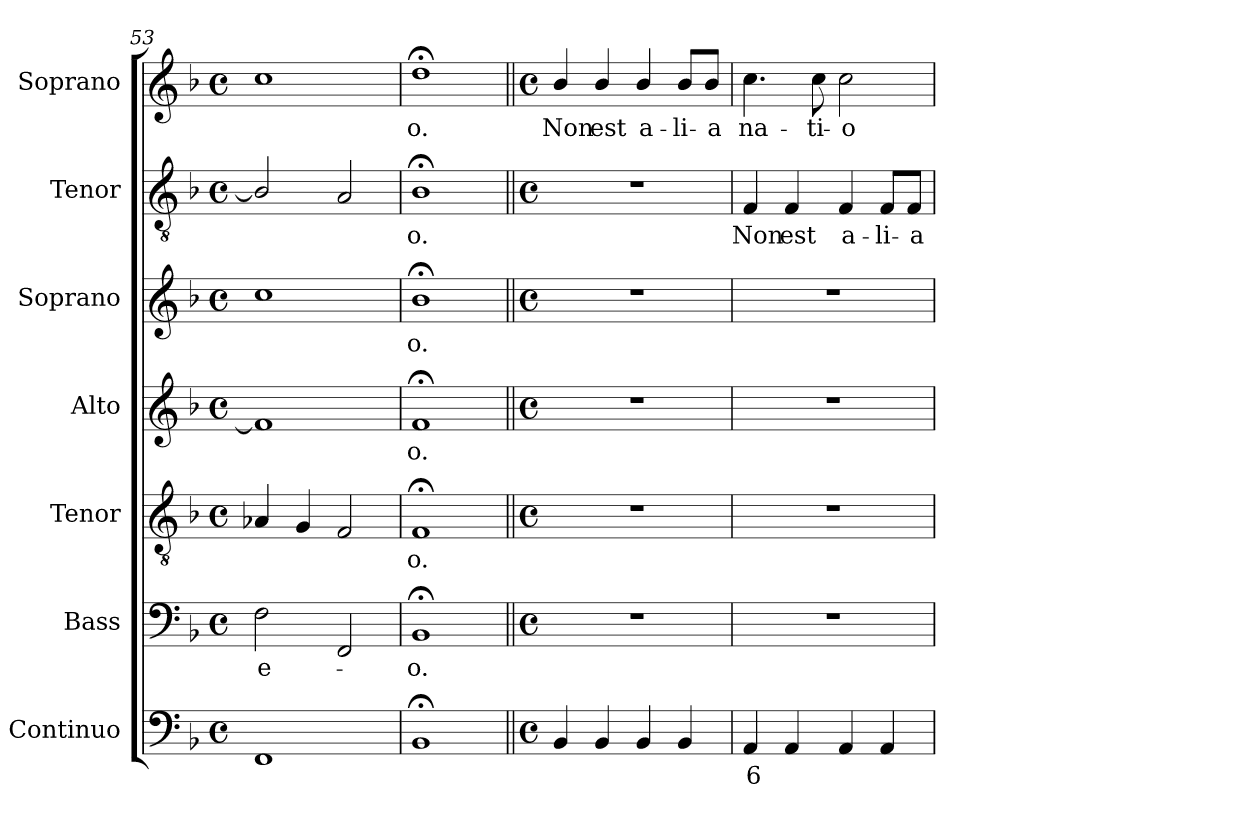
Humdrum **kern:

**kern	**text	**kern	**text	**kern	**text	**kern	**text	**kern	**text	**kern	**text	**kern	**text
*part7	*part7	*part6	*part6	*part5	*part5	*part4	*part4	*part3	*part3	*part2	*part2	*part1	*part1
*staff7	*staff7	*staff6	*staff6	*staff5	*staff5	*staff4	*staff4	*staff3	*staff3	*staff2	*staff2	*staff1	*staff1
*I"Continuo	*	*I"Bass	*	*I"Tenor	*	*I"Alto	*	*I"Soprano	*	*I"Tenor	*	*I"Soprano	*
*I'Cont.	*	*I'B.	*	*I'T.	*	*I'A.	*	*I'S.	*	*I'T.	*	*I'S.	*
*clefF4	*	*clefF4	*	*clefGv2	*	*clefG2	*	*clefG2	*	*clefGv2	*	*clefG2	*
*	*	*	*	*ITrd7c12	*	*	*	*	*	*ITrd7c12	*	*	*
*k[b-]	*	*k[b-]	*	*k[b-]	*	*k[b-]	*	*k[b-]	*	*k[b-]	*	*k[b-]	*
*F:	*	*F:	*	*F:	*	*F:	*	*F:	*	*F:	*	*F:	*
*M4/4	*	*M4/4	*	*M4/4	*	*M4/4	*	*M4/4	*	*M4/4	*	*M4/4	*
*met(c)	*	*met(c)	*	*met(c)	*	*met(c)	*	*met(c)	*	*met(c)	*	*met(c)	*
=53	=53	=53	=53	=53	=53	=53	=53	=53	=53	=53	=53	=53	=53
!	!	!	!LO:LY:b:color=#000000	!	!	!	!	!	!	!	!	!	!
1FFi	.	2Fi\	e-	4AA-Xi/	.	1fi]	.	1cci	.	2BB-i/]	.	1cci	.
.	.	.	.	4GGi/	.	.	.	.	.	.	.	.	.
.	.	2FFi/	.	2FFi/	.	.	.	.	.	2AAi/	.	.	.
=54	=54	=54	=54	=54	=54	=54	=54	=54	=54	=54	=54	=54	=54
!	!	!	!LO:LY:b:color=#000000	!	!	!	!	!	!	!	!	!	!
!	!	!	!	!	!LO:LY:b:color=#000000	!	!	!	!	!	!	!	!
!	!	!	!	!	!	!	!LO:LY:b:color=#000000	!	!	!	!	!	!
!	!	!	!	!	!	!	!	!	!LO:LY:b:color=#000000	!	!	!	!
!	!	!	!	!	!	!	!	!	!	!	!LO:LY:b:color=#000000	!	!
!	!	!	!	!	!	!	!	!	!	!	!	!	!LO:LY:b:color=#000000
1BB-;i	.	1BB-;i	-o.	1FF;i	-o.	1f;i	-o.	1b-;i	-o.	1BB-;i	-o.	1dd;i	-o.
!!LO:PB:g=z
=55||	=55||	=55||	=55||	=55||	=55||	=55||	=55||	=55||	=55||	=55||	=55||	=55||	=55||
*M4/4	*	*M4/4	*	*M4/4	*	*M4/4	*	*M4/4	*	*M4/4	*	*M4/4	*
*met(c)	*	*met(c)	*	*met(c)	*	*met(c)	*	*met(c)	*	*met(c)	*	*met(c)	*
!	!	!	!	!	!	!	!	!	!	!	!	!	!LO:LY:b:color=#000000
4BB-i/	.	1r	.	1r	.	1r	.	1r	.	1r	.	4b-i/	Non
!	!	!	!	!	!	!	!	!	!	!	!	!	!LO:LY:b:color=#000000
4BB-i/	.	.	.	.	.	.	.	.	.	.	.	4b-i/	est
!	!	!	!	!	!	!	!	!	!	!	!	!	!LO:LY:b:color=#000000
4BB-i/	.	.	.	.	.	.	.	.	.	.	.	4b-i/	a-
!	!	!	!	!	!	!	!	!	!	!	!	!	!LO:LY:b:color=#000000
4BB-i/	.	.	.	.	.	.	.	.	.	.	.	8b-i/L	-li-
!	!	!	!	!	!	!	!	!	!	!	!	!	!LO:LY:b:color=#000000
.	.	.	.	.	.	.	.	.	.	.	.	8b-i/J	-a
=56	=56	=56	=56	=56	=56	=56	=56	=56	=56	=56	=56	=56	=56
!	!LO:LY:b:color=#000000	!	!	!	!	!	!	!	!	!	!	!	!
!	!	!	!	!	!	!	!	!	!	!	!LO:LY:b:color=#000000	!	!
!	!	!	!	!	!	!	!	!	!	!	!	!	!LO:LY:b:color=#000000
4AAi/	6	1r	.	1r	.	1r	.	1r	.	4FFi/	Non	4.cci\	na-
!	!	!	!	!	!	!	!	!	!	!	!LO:LY:b:color=#000000	!	!
4AAi/	.	.	.	.	.	.	.	.	.	4FFi/	est	.	.
!	!	!	!	!	!	!	!	!	!	!	!	!	!LO:LY:b:color=#000000
.	.	.	.	.	.	.	.	.	.	.	.	8cci\	-ti-
!	!	!	!	!	!	!	!	!	!	!	!LO:LY:b:color=#000000	!	!
!	!	!	!	!	!	!	!	!	!	!	!	!	!LO:LY:b:color=#000000
4AAi/	.	.	.	.	.	.	.	.	.	4FFi/	a-	2cci\	-o
!	!	!	!	!	!	!	!	!	!	!	!LO:LY:b:color=#000000	!	!
4AAi/	.	.	.	.	.	.	.	.	.	8FFi/L	-li-	.	.
!	!	!	!	!	!	!	!	!	!	!	!LO:LY:b:color=#000000	!	!
.	.	.	.	.	.	.	.	.	.	8FFi/J	-a	.	.
=	=	=	=	=	=	=	=	=	=	=	=	=	=
*-	*-	*-	*-	*-	*-	*-	*-	*-	*-	*-	*-	*-	*-
